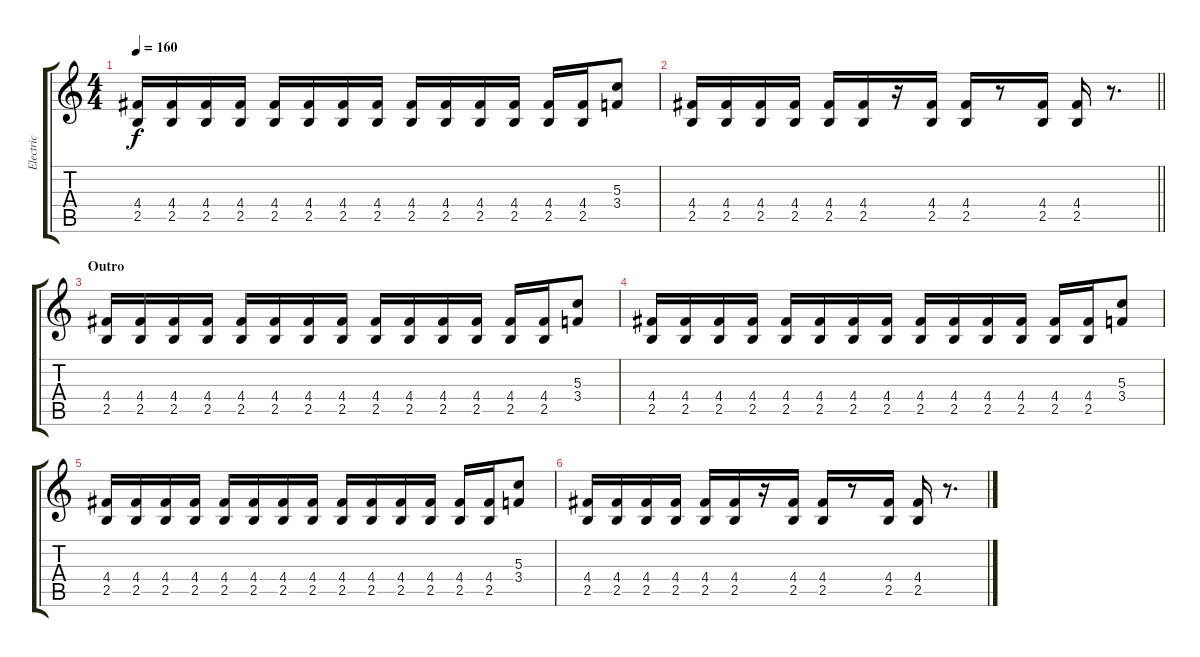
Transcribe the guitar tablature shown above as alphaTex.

\track ("Electric" "Electric") {instrument distortionguitar}
\staff {score tabs}
\tuning (E4 B3 G3 D3 A2 D2) {hide}
\ts (4 4)
\tempo 160
\clef g2
\ks c
(4.4 2.5).16{dy f} (4.4 2.5).16 (4.4 2.5).16 (4.4 2.5).16 (4.4 2.5).16 (4.4 2.5).16 (4.4 2.5).16 (4.4 2.5).16 (4.4 2.5).16 (4.4 2.5).16 (4.4 2.5).16 (4.4 2.5).16 (4.4 2.5).16 (4.4 2.5).16 (5.3 3.4).8 |
\barLineRight lightlight
(4.4 2.5).16 (4.4 2.5).16 (4.4 2.5).16 (4.4 2.5).16 (4.4 2.5).16 (4.4 2.5).16 r.16 (4.4 2.5).16 (4.4 2.5).16 r.8 (4.4 2.5).16 (4.4 2.5).16 r.8{d} |
\section ("" "Outro")
(4.4 2.5).16 (4.4 2.5).16 (4.4 2.5).16 (4.4 2.5).16 (4.4 2.5).16 (4.4 2.5).16 (4.4 2.5).16 (4.4 2.5).16 (4.4 2.5).16 (4.4 2.5).16 (4.4 2.5).16 (4.4 2.5).16 (4.4 2.5).16 (4.4 2.5).16 (5.3 3.4).8 |
(4.4 2.5).16 (4.4 2.5).16 (4.4 2.5).16 (4.4 2.5).16 (4.4 2.5).16 (4.4 2.5).16 (4.4 2.5).16 (4.4 2.5).16 (4.4 2.5).16 (4.4 2.5).16 (4.4 2.5).16 (4.4 2.5).16 (4.4 2.5).16 (4.4 2.5).16 (5.3 3.4).8 |
(4.4 2.5).16 (4.4 2.5).16 (4.4 2.5).16 (4.4 2.5).16 (4.4 2.5).16 (4.4 2.5).16 (4.4 2.5).16 (4.4 2.5).16 (4.4 2.5).16 (4.4 2.5).16 (4.4 2.5).16 (4.4 2.5).16 (4.4 2.5).16 (4.4 2.5).16 (5.3 3.4).8 |
(4.4 2.5).16 (4.4 2.5).16 (4.4 2.5).16 (4.4 2.5).16 (4.4 2.5).16 (4.4 2.5).16 r.16 (4.4 2.5).16 (4.4 2.5).16 r.8 (4.4 2.5).16 (4.4 2.5).16 r.8{d}
